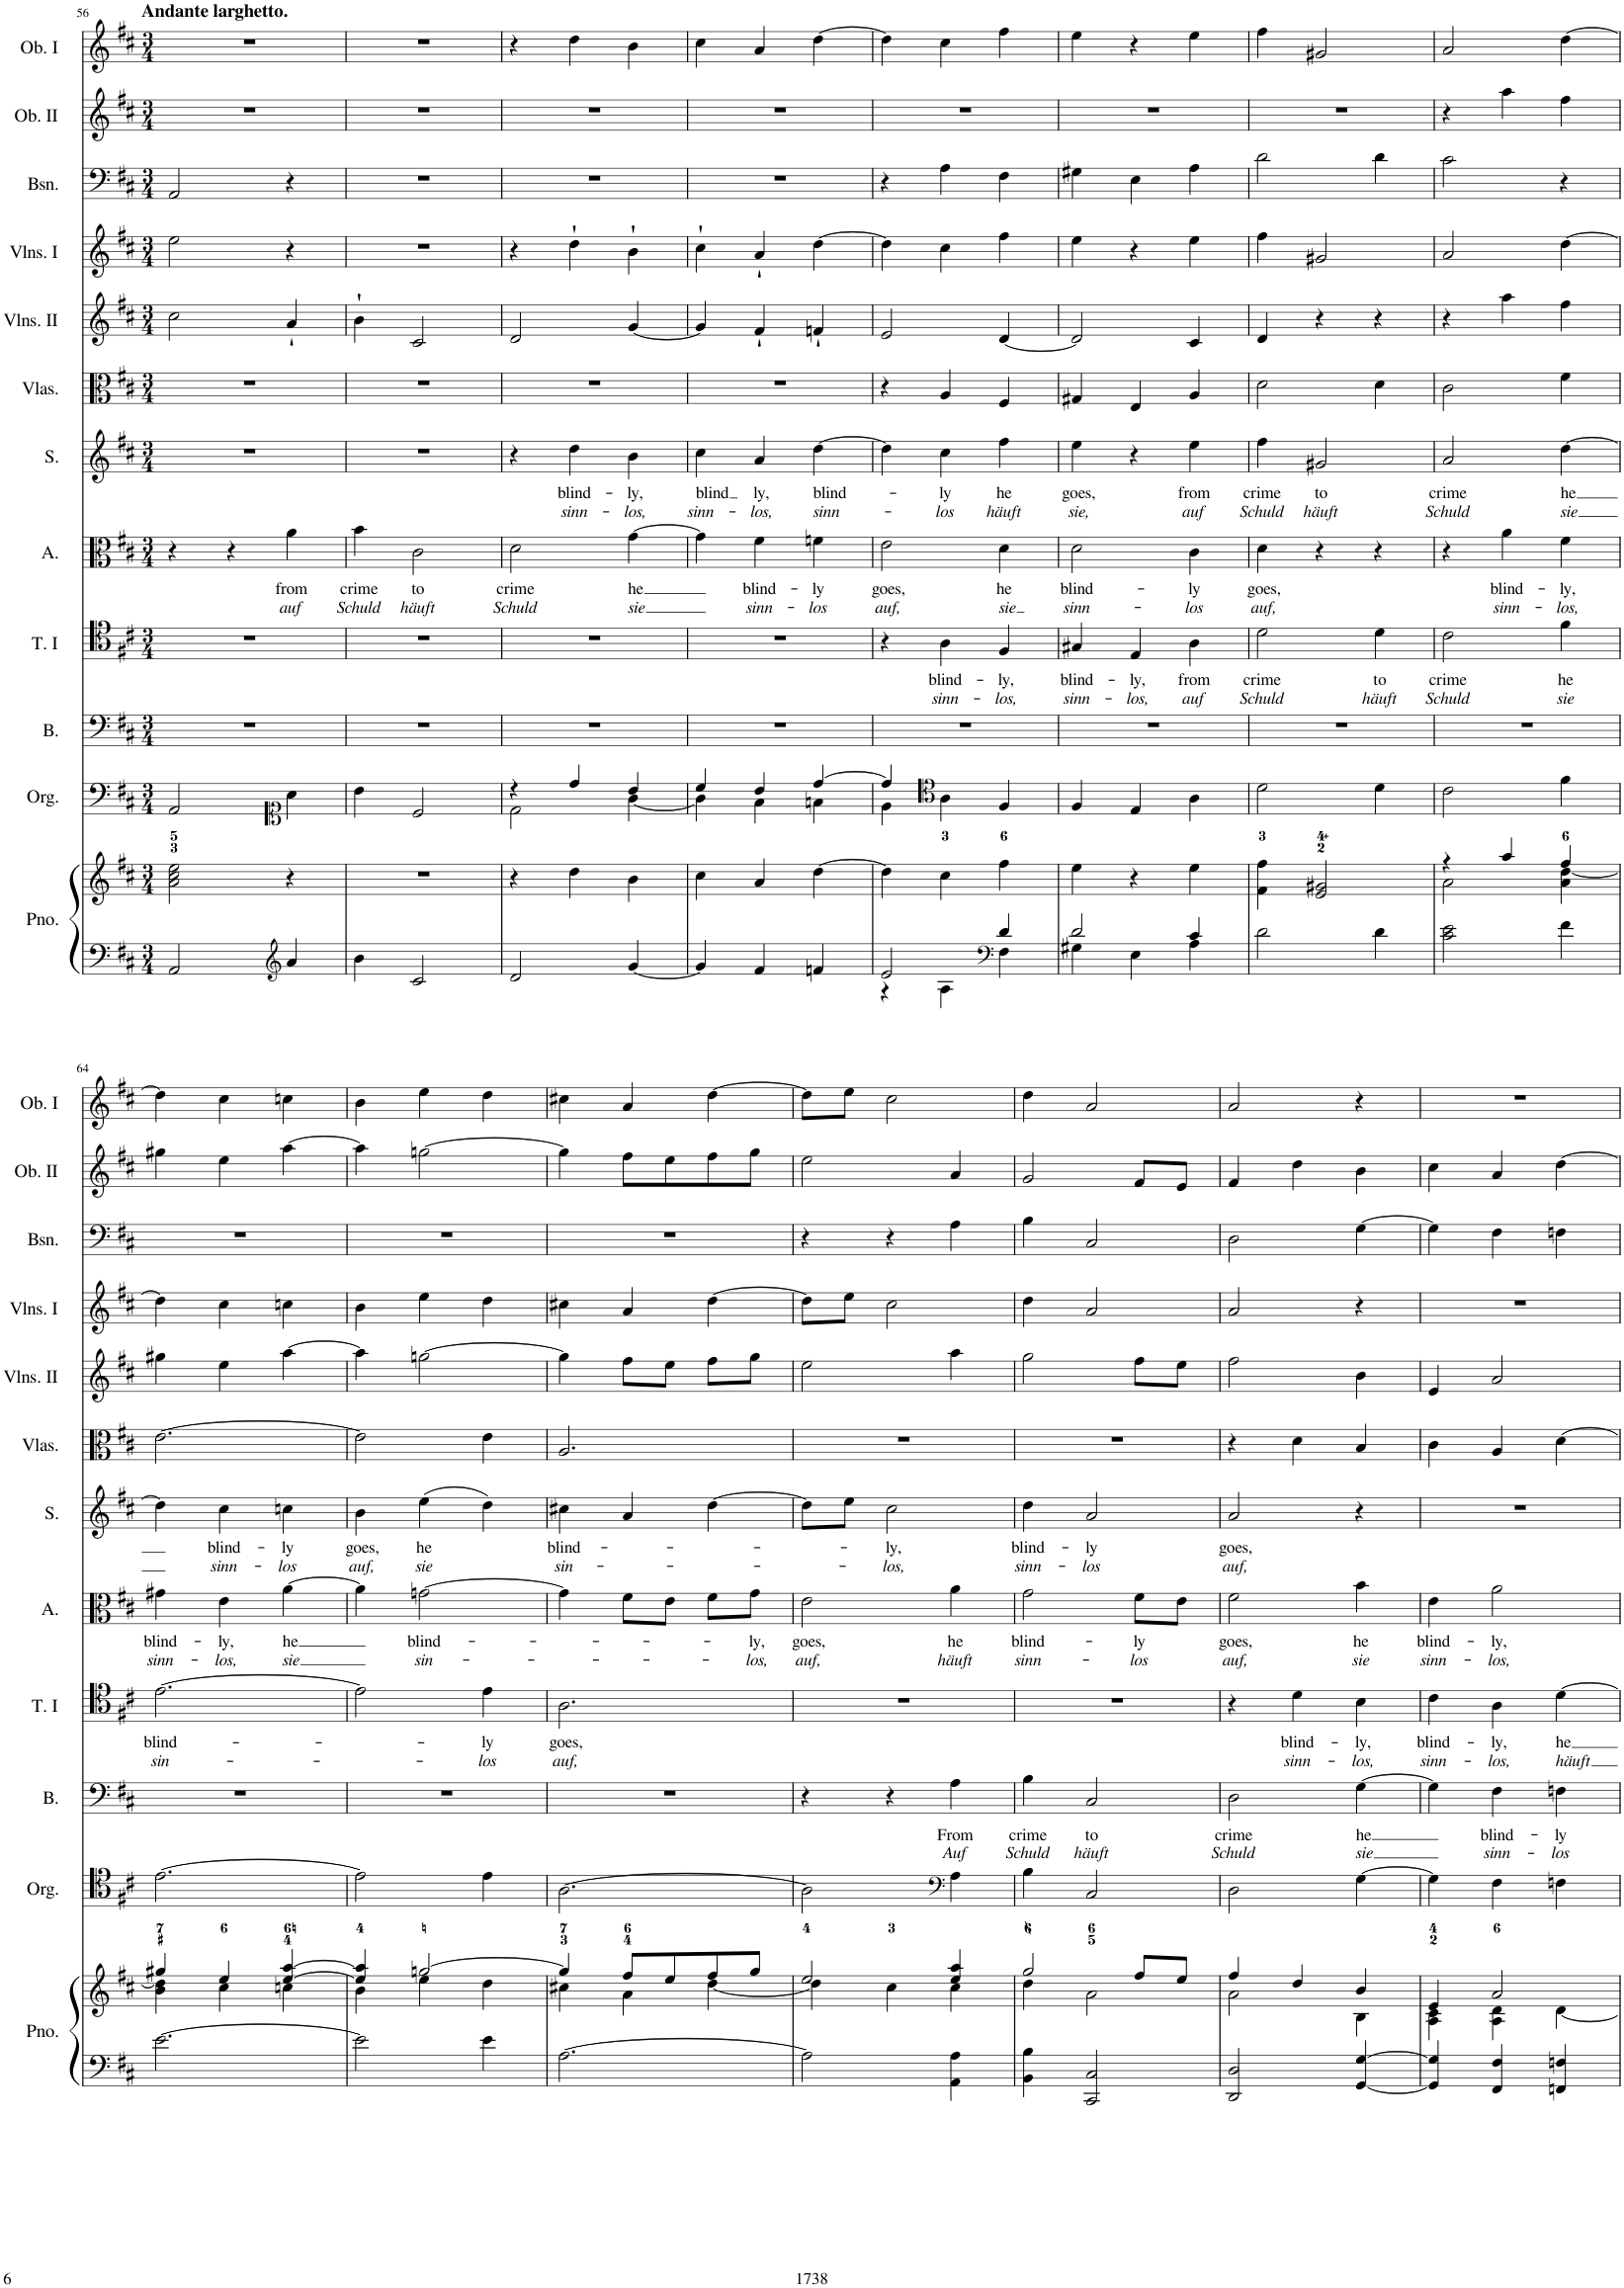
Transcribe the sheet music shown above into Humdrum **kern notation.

**kern	**kern	**kern	**kern	**text	**text	**kern	**text	**text	**kern	**text	**text	**kern	**text	**text	**kern	**kern	**kern	**kern	**kern	**kern
*part12	*part12	*part11	*part10	*part10	*part10	*part9	*part9	*part9	*part8	*part8	*part8	*part7	*part7	*part7	*part6	*part5	*part4	*part3	*part2	*part1
*staff13	*staff12	*staff11	*staff10	*staff10	*staff10	*staff9	*staff9	*staff9	*staff8	*staff8	*staff8	*staff7	*staff7	*staff7	*staff6	*staff5	*staff4	*staff3	*staff2	*staff1
*I"Piano	*	*I"Organ	*I"Bass	*	*	*I"Tenor I	*	*	*I"Alto	*	*	*I"Soprano	*	*	*I"Violas	*I"Violins II	*I"Violins I	*I"Bassoon	*I"Oboe II	*I"Oboe I
*I'Pno.	*	*I'Org.	*I'B.	*	*	*I'T. I	*	*	*I'A.	*	*	*I'S.	*	*	*I'Vlas.	*I'Vlns. II	*I'Vlns. I	*I'Bsn.	*I'Ob. II	*I'Ob. I
!!LO:PB:g=z
*clefF4	*clefG2	*clefF4	*clefF4	*	*	*clefC4	*	*	*clefC3	*	*	*clefG2	*	*	*clefC3	*clefG2	*clefG2	*clefF4	*clefG2	*clefG2
*k[f#c#]	*k[f#c#]	*k[f#c#]	*k[f#c#]	*	*	*k[f#c#]	*	*	*k[f#c#]	*	*	*k[f#c#]	*	*	*k[f#c#]	*k[f#c#]	*k[f#c#]	*k[f#c#]	*k[f#c#]	*k[f#c#]
*M3/4	*M3/4	*M3/4	*M3/4	*	*	*M3/4	*	*	*M3/4	*	*	*M3/4	*	*	*M3/4	*M3/4	*M3/4	*M3/4	*M3/4	*M3/4
=56	=56	=56	=56	=56	=56	=56	=56	=56	=56	=56	=56	=56	=56	=56	=56	=56	=56	=56	=56	=56
2AA/	2a\ 2cc#\ 2ee\	2AA/	2.r	.	.	2.r	.	.	4r	.	.	2.r	.	.	2.r	2cc#\	2ee\	2AA/	2.r	2.r
.	.	.	.	.	.	.	.	.	4r	.	.	.	.	.	.	.	.	.	.	.
*clefG2	*	*clefC1	*	*	*	*	*	*	*	*	*	*	*	*	*	*	*	*	*	*
!	!	!	!	!	!	!	!	!	!	!LO:LY:b	!LO:LY:b	!	!	!	!	!	!	!	!	!
4a/	4r	4a\	.	.	.	.	.	.	4a\	from	auf	.	.	.	.	4a`/	4r	4r	.	.
=57	=57	=57	=57	=57	=57	=57	=57	=57	=57	=57	=57	=57	=57	=57	=57	=57	=57	=57	=57	=57
!	!	!	!	!	!	!	!	!	!	!LO:LY:b	!LO:LY:b	!	!	!	!	!	!	!	!	!
4b\	2.r	4b\	2.r	.	.	2.r	.	.	4b\	crime	Schuld	2.r	.	.	2.r	4b`\	2.r	2.r	2.r	2.r
!	!	!	!	!	!	!	!	!	!	!LO:LY:b	!LO:LY:b	!	!	!	!	!	!	!	!	!
2c#/	.	2c#/	.	.	.	.	.	.	2c#\	to	häuft	.	.	.	.	2c#/	.	.	.	.
=58	=58	=58	=58	=58	=58	=58	=58	=58	=58	=58	=58	=58	=58	=58	=58	=58	=58	=58	=58	=58
*	*	*^	*	*	*	*	*	*	*	*	*	*	*	*	*	*	*	*	*	*
!	!	!	!	!	!	!	!	!	!	!	!LO:LY:b	!LO:LY:b	!	!	!	!	!	!	!	!	!
2d/	4r	4r	2d\	2.r	.	.	2.r	.	.	2d\	crime	Schuld	4r	.	.	2.r	2d/	4r	2.r	2.r	4r
!	!	!	!	!	!	!	!	!	!	!	!	!	!	!LO:LY:b	!LO:LY:b	!	!	!	!	!	!
.	4dd\	4dd/	.	.	.	.	.	.	.	.	.	.	4dd\	blind-	sinn-	.	.	4dd`\	.	.	4dd\
!	!	!	!	!	!	!	!	!	!	!	!LO:LY:b	!LO:LY:b	!	!LO:LY:b	!LO:LY:b	!	!	!	!	!	!
[4g/	4b\	4b/	[4g\	.	.	.	.	.	.	[4g\	-he	sie	4b\	-ly,	-los,	.	[4g/	4b`\	.	.	4b\
=59	=59	=59	=59	=59	=59	=59	=59	=59	=59	=59	=59	=59	=59	=59	=59	=59	=59	=59	=59	=59	=59
!	!	!	!	!	!	!	!	!	!	!	!	!	!	!LO:LY:b	!LO:LY:b	!	!	!	!	!	!
4g/]	4cc#\	4cc#/	4g\]	2.r	.	.	2.r	.	.	4g\]	.	.	4cc#\	blind	sinn-	2.r	4g/]	4cc#`\	2.r	2.r	4cc#\
!	!	!	!	!	!	!	!	!	!	!	!LO:LY:b	!LO:LY:b	!	!LO:LY:b	!LO:LY:b	!	!	!	!	!	!
4f#/	4a/	4b/	4f#\	.	.	.	.	.	.	4f#\	blind-	sinn-	4a/	ly,	-los,	.	4f#`/	4a`/	.	.	4a/
!	!	!	!	!	!	!	!	!	!	!	!LO:LY:b	!LO:LY:b	!	!LO:LY:b	!LO:LY:b	!	!	!	!	!	!
4fn/	[4dd\	[4dd/	4fn\	.	.	.	.	.	.	4fn\	-ly	-los	[4dd\	blind-	sinn-	.	4fn`/	[4dd\	.	.	[4dd\
=60	=60	=60	=60	=60	=60	=60	=60	=60	=60	=60	=60	=60	=60	=60	=60	=60	=60	=60	=60	=60	=60
*^	*	*	*	*	*	*	*	*	*	*	*	*	*	*	*	*	*	*	*	*	*
!	!	!	!	!	!	!	!	!	!	!	!	!LO:LY:b	!LO:LY:b	!	!	!	!	!	!	!	!	!
2e/	4r	4dd\]	4dd/]	4e\	2.r	.	.	4r	.	.	2e\	goes,	auf,	4dd\]	.	.	4r	2e/	4dd\]	4r	2.r	4dd\]
*	*	*	*clefC4	*	*	*	*	*	*	*	*	*	*	*	*	*	*	*	*	*	*	*
!	!	!	!	!	!	!	!	!	!LO:LY:b	!LO:LY:b	!	!	!	!	!LO:LY:b	!LO:LY:b	!	!	!	!	!	!
.	4A\	4cc#\	4A\	2ryy	.	.	.	4A\	blind-	sinn-	.	.	.	4cc#\	-ly	-los	4A/	.	4cc#\	4A\	.	4cc#\
*clefF4	*	*	*	*	*	*	*	*	*	*	*	*	*	*	*	*	*	*	*	*	*	*
!	!	!	!	!	!	!	!	!	!LO:LY:b	!LO:LY:b	!	!LO:LY:b	!LO:LY:b	!	!LO:LY:b	!LO:LY:b	!	!	!	!	!	!
4d/	4F#\	4ff#\	4F#/	.	.	.	.	4F#/	-ly,	-los,	4d\	-he	sie	4ff#\	he	häuft	4F#/	[4d/	4ff#\	4F#\	.	4ff#\
*	*	*	*v	*v	*	*	*	*	*	*	*	*	*	*	*	*	*	*	*	*	*	*
=61	=61	=61	=61	=61	=61	=61	=61	=61	=61	=61	=61	=61	=61	=61	=61	=61	=61	=61	=61	=61	=61
!	!	!	!	!	!	!	!	!LO:LY:b	!LO:LY:b	!	!LO:LY:b	!LO:LY:b	!	!LO:LY:b	!LO:LY:b	!	!	!	!	!	!
2d/	4G#X\	4ee\	4F#/	2.r	.	.	4G#X/	blind-	sinn-	2d\	blind-	sinn-	4ee\	goes,	sie,	4G#X/	2d/]	4ee\	4G#X\	2.r	4ee\
!	!	!	!	!	!	!	!	!LO:LY:b	!LO:LY:b	!	!	!	!	!	!	!	!	!	!	!	!
.	4E\	4r	4E/	.	.	.	4E/	-ly,	-los,	.	.	.	4r	.	.	4E/	.	4r	4E\	.	4r
!	!	!	!	!	!	!	!	!LO:LY:b	!LO:LY:b	!	!LO:LY:b	!LO:LY:b	!	!LO:LY:b	!LO:LY:b	!	!	!	!	!	!
4c#/	4A\	4ee\	4A\	.	.	.	4A\	from	auf	4c#\	-ly	-los	4ee\	from	auf	4A/	4c#/	4ee\	4A\	.	4ee\
=62	=62	=62	=62	=62	=62	=62	=62	=62	=62	=62	=62	=62	=62	=62	=62	=62	=62	=62	=62	=62	=62
!	!	!	!	!	!	!	!	!LO:LY:b	!LO:LY:b	!	!LO:LY:b	!LO:LY:b	!	!LO:LY:b	!LO:LY:b	!	!	!	!	!	!
*v	*v	*	*	*	*	*	*	*	*	*	*	*	*	*	*	*	*	*	*	*	*
2d\	4f#\ 4ff#\	2d\	2.r	.	.	2d\	crime	Schuld	4d\	goes,	auf,	4ff#\	crime	Schuld	2d\	4d/	4ff#\	2d\	2.r	4ff#\
!	!	!	!	!	!	!	!	!	!	!	!	!	!LO:LY:b	!LO:LY:b	!	!	!	!	!	!
.	2e/ 2g#X/	.	.	.	.	.	.	.	4r	.	.	2g#X/	to	häuft	.	4r	2g#X/	.	.	2g#X/
!	!	!	!	!	!	!	!LO:LY:b	!LO:LY:b	!	!	!	!	!	!	!	!	!	!	!	!
4d\	.	4d\	.	.	.	4d\	to	häuft	4r	.	.	.	.	.	4d\	4r	.	4d\	.	.
=63	=63	=63	=63	=63	=63	=63	=63	=63	=63	=63	=63	=63	=63	=63	=63	=63	=63	=63	=63	=63
*	*^	*	*	*	*	*	*	*	*	*	*	*	*	*	*	*	*	*	*	*
!	!	!	!	!	!	!	!	!LO:LY:b	!LO:LY:b	!	!	!	!	!LO:LY:b	!LO:LY:b	!	!	!	!	!	!
2c#\ 2e\	4r	2a\	2c#\	2.r	.	.	2c#\	crime	Schuld	4r	.	.	2a/	crime	Schuld	2c#\	4r	2a/	2c#\	4r	2a/
!	!	!	!	!	!	!	!	!	!	!	!LO:LY:b	!LO:LY:b	!	!	!	!	!	!	!	!	!
.	4aa/	.	.	.	.	.	.	.	.	4a\	blind-	sinn-	.	.	.	.	4aa\	.	.	4aa\	.
!	!	!	!	!	!	!	!	!LO:LY:b	!LO:LY:b	!	!LO:LY:b	!LO:LY:b	!	!LO:LY:b	!LO:LY:b	!	!	!	!	!	!
4f#\	4ff#/	4a\ [4dd\	4f#\	.	.	.	4f#\	-he	sie	4f#\	-ly,	-los,	[4dd\	-he	sie	4f#\	4ff#\	[4dd\	4r	4ff#\	[4dd\
!!LO:LB:g=z
=64	=64	=64	=64	=64	=64	=64	=64	=64	=64	=64	=64	=64	=64	=64	=64	=64	=64	=64	=64	=64	=64
!	!	!	!	!	!	!	!	!LO:LY:b	!LO:LY:b	!	!LO:LY:b	!LO:LY:b	!	!	!	!	!	!	!	!	!
[2.e\	4gg#X/	4b\ 4dd\]	[2.e\	2.r	.	.	[2.e\	blind-	sin-	4g#X\	blind-	sinn-	4dd\]	.	.	[2.e\	4gg#X\	4dd\]	2.r	4gg#X\	4dd\]
!	!	!	!	!	!	!	!	!	!	!	!LO:LY:b	!LO:LY:b	!	!LO:LY:b	!LO:LY:b	!	!	!	!	!	!
.	4ee/	4cc#\	.	.	.	.	.	.	.	4e\	-ly,	-los,	4cc#\	blind-	sinn-	.	4ee\	4cc#\	.	4ee\	4cc#\
!	!	!	!	!	!	!	!	!	!	!	!LO:LY:b	!LO:LY:b	!	!LO:LY:b	!LO:LY:b	!	!	!	!	!	!
.	[4ee/ [4aa/	4ccn\	.	.	.	.	.	.	.	[4a\	he	sie	4ccn\	-ly	-los	.	[4aa\	4ccn\	.	[4aa\	4ccn\
=65	=65	=65	=65	=65	=65	=65	=65	=65	=65	=65	=65	=65	=65	=65	=65	=65	=65	=65	=65	=65	=65
!	!	!	!	!	!	!	!	!LO:LY:b	!LO:LY:b	!	!	!	!	!LO:LY:b	!LO:LY:b	!	!	!	!	!	!
2e\]	4ee/] 4aa/]	4b\	2e\]	2.r	.	.	2e\]	--	--	4a\]	.	.	4b\	goes,	auf,	2e\]	4aa\]	4b\	2.r	4aa\]	4b\
!	!	!	!	!	!	!	!	!	!	!	!LO:LY:b	!LO:LY:b	!	!LO:LY:b	!LO:LY:b	!	!	!	!	!	!
.	[2ggn/	4ee\	.	.	.	.	.	.	.	[2gn\	blind-	sin-	(4ee\	he	sie	.	[2ggn\	4ee\	.	[2ggn\	4ee\
!	!	!	!	!	!	!	!	!LO:LY:b	!LO:LY:b	!	!	!	!	!	!	!	!	!	!	!	!
4e\	.	4dd\	4e\	.	.	.	4e\	-ly	-los	.	.	.	4dd\)	.	.	4e\	.	4dd\	.	.	4dd\
=66	=66	=66	=66	=66	=66	=66	=66	=66	=66	=66	=66	=66	=66	=66	=66	=66	=66	=66	=66	=66	=66
!	!	!	!	!	!	!	!	!LO:LY:b	!LO:LY:b	!	!LO:LY:b	!LO:LY:b	!	!LO:LY:b	!LO:LY:b	!	!	!	!	!	!
[2.A\	4gg/]	4cc#X\	[2.A\	2.r	.	.	2.A\	goes,	auf,	4g\]	--	--	4cc#X\	blind-	sin-	2.A/	4gg\]	4cc#X\	2.r	4gg\]	4cc#X\
!	!	!	!	!	!	!	!	!	!	!	!LO:LY:b	!LO:LY:b	!	!LO:LY:b	!LO:LY:b	!	!	!	!	!	!
.	8ff#/L	4a\	.	.	.	.	.	.	.	8f#\L	--	--	4a/	--	--	.	8ff#\L	4a/	.	8ff#\L	4a/
!	!	!	!	!	!	!	!	!	!	!	!LO:LY:b	!LO:LY:b	!	!	!	!	!	!	!	!	!
.	8ee/	.	.	.	.	.	.	.	.	8e\J	--	--	.	.	.	.	8ee\J	.	.	8ee\	.
!	!	!	!	!	!	!	!	!	!	!	!	!	!	!LO:LY:b	!LO:LY:b	!	!	!	!	!	!
.	8ff#/	[4dd\	.	.	.	.	.	.	.	8f#\L	.	.	[4dd\	--	--	.	8ff#\L	[4dd\	.	8ff#\	[4dd\
!	!	!	!	!	!	!	!	!	!	!	!LO:LY:b	!LO:LY:b	!	!	!	!	!	!	!	!	!
.	8gg/J	.	.	.	.	.	.	.	.	8g\J	-ly,	-los,	.	.	.	.	8gg\J	.	.	8gg\J	.
=67	=67	=67	=67	=67	=67	=67	=67	=67	=67	=67	=67	=67	=67	=67	=67	=67	=67	=67	=67	=67	=67
!	!	!	!	!	!	!	!	!	!	!	!LO:LY:b	!LO:LY:b	!	!LO:LY:b	!LO:LY:b	!	!	!	!	!	!
2A\]	2ee/	4dd\]	2A\]	4r	.	.	2.r	.	.	2e\	goes,	auf,	8dd\L]	--	--	2.r	2ee\	8dd\L]	4r	2ee\	8dd\L]
.	.	.	.	.	.	.	.	.	.	.	.	.	8ee\J	.	.	.	.	8ee\J	.	.	8ee\J
!	!	!	!	!	!	!	!	!	!	!	!	!	!	!LO:LY:b	!LO:LY:b	!	!	!	!	!	!
.	.	4cc#\	.	4r	.	.	.	.	.	.	.	.	2cc#\	-ly,	-los,	.	.	2cc#\	4r	.	2cc#\
*	*	*	*clefF4	*	*	*	*	*	*	*	*	*	*	*	*	*	*	*	*	*	*
!	!	!	!	!	!LO:LY:b	!LO:LY:b	!	!	!	!	!LO:LY:b	!LO:LY:b	!	!	!	!	!	!	!	!	!
4AA\ 4A\	4ee/ 4aa/	4cc#\	4A\	4A\	From	Auf	.	.	.	4a\	he	häuft	.	.	.	.	4aa\	.	4A\	4a/	.
=68	=68	=68	=68	=68	=68	=68	=68	=68	=68	=68	=68	=68	=68	=68	=68	=68	=68	=68	=68	=68	=68
!	!	!	!	!	!LO:LY:b	!LO:LY:b	!	!	!	!	!LO:LY:b	!LO:LY:b	!	!LO:LY:b	!LO:LY:b	!	!	!	!	!	!
4BB\ 4B\	2gg/	4dd\	4B\	4B\	crime	Schuld	2.r	.	.	2g\	blind-	sinn-	4dd\	blind-	sinn-	2.r	2gg\	4dd\	4B\	2g/	4dd\
!	!	!	!	!	!LO:LY:b	!LO:LY:b	!	!	!	!	!	!	!	!LO:LY:b	!LO:LY:b	!	!	!	!	!	!
2CC#/ 2C#/	.	2a\	2C#/	2C#/	to	häuft	.	.	.	.	.	.	2a/	-ly	-los	.	.	2a/	2C#/	.	2a/
!	!	!	!	!	!	!	!	!	!	!	!LO:LY:b	!LO:LY:b	!	!	!	!	!	!	!	!	!
.	8ff#/L	.	.	.	.	.	.	.	.	8f#\L	-ly	-los	.	.	.	.	8ff#\L	.	.	8f#/L	.
.	8ee/J	.	.	.	.	.	.	.	.	8e\J	.	.	.	.	.	.	8ee\J	.	.	8e/J	.
=69	=69	=69	=69	=69	=69	=69	=69	=69	=69	=69	=69	=69	=69	=69	=69	=69	=69	=69	=69	=69	=69
!	!	!	!	!	!LO:LY:b	!LO:LY:b	!	!	!	!	!LO:LY:b	!LO:LY:b	!	!LO:LY:b	!LO:LY:b	!	!	!	!	!	!
2DD/ 2D/	4ff#/	2a\	2D\	2D\	crime	Schuld	4r	.	.	2f#\	goes,	auf,	2a/	goes,	auf,	4r	2ff#\	2a/	2D\	4f#/	2a/
!	!	!	!	!	!	!	!	!LO:LY:b	!LO:LY:b	!	!	!	!	!	!	!	!	!	!	!	!
.	4dd/	.	.	.	.	.	4d\	blind-	sinn-	.	.	.	.	.	.	4d\	.	.	.	4dd\	.
!	!	!	!	!	!LO:LY:b	!LO:LY:b	!	!LO:LY:b	!LO:LY:b	!	!LO:LY:b	!LO:LY:b	!	!	!	!	!	!	!	!	!
[4GG/ [4G/	4b/	4B\	[4G\	[4G\	-he	sie	4B\	-ly,	-los,	4b\	he	sie	4r	.	.	4B/	4b\	4r	[4G\	4b\	4r
=70	=70	=70	=70	=70	=70	=70	=70	=70	=70	=70	=70	=70	=70	=70	=70	=70	=70	=70	=70	=70	=70
!	!	!	!	!	!	!	!	!LO:LY:b	!LO:LY:b	!	!LO:LY:b	!LO:LY:b	!	!	!	!	!	!	!	!	!
4GG/] 4G/]	4e/	4A\ 4c#\	4G\]	4G\]	.	.	4c#\	blind-	sinn-	4e\	blind-	sinn-	2.r	.	.	4c#\	4e/	2.r	4G\]	4cc#\	2.r
!	!	!	!	!	!LO:LY:b	!LO:LY:b	!	!LO:LY:b	!LO:LY:b	!	!LO:LY:b	!LO:LY:b	!	!	!	!	!	!	!	!	!
4FF#/ 4F#/	2a/	4A\ 4d\	4F#\	4F#\	blind-	sinn-	4A\	-ly,	-los,	2a\	-ly,	-los,	.	.	.	4A/	2a/	.	4F#\	4a/	.
!	!	!	!	!	!LO:LY:b	!LO:LY:b	!	!LO:LY:b	!LO:LY:b	!	!	!	!	!	!	!	!	!	!	!	!
4FFn/ 4Fn/	.	[4d\	4Fn\	4Fn\	-ly	-los	[4d\	he	häuft	.	.	.	.	.	.	[4d\	.	.	4Fn\	[4dd\	.
*	*v	*v	*	*	*	*	*	*	*	*	*	*	*	*	*	*	*	*	*	*	*
=	=	=	=	=	=	=	=	=	=	=	=	=	=	=	=	=	=	=	=	=
*-	*-	*-	*-	*-	*-	*-	*-	*-	*-	*-	*-	*-	*-	*-	*-	*-	*-	*-	*-	*-
